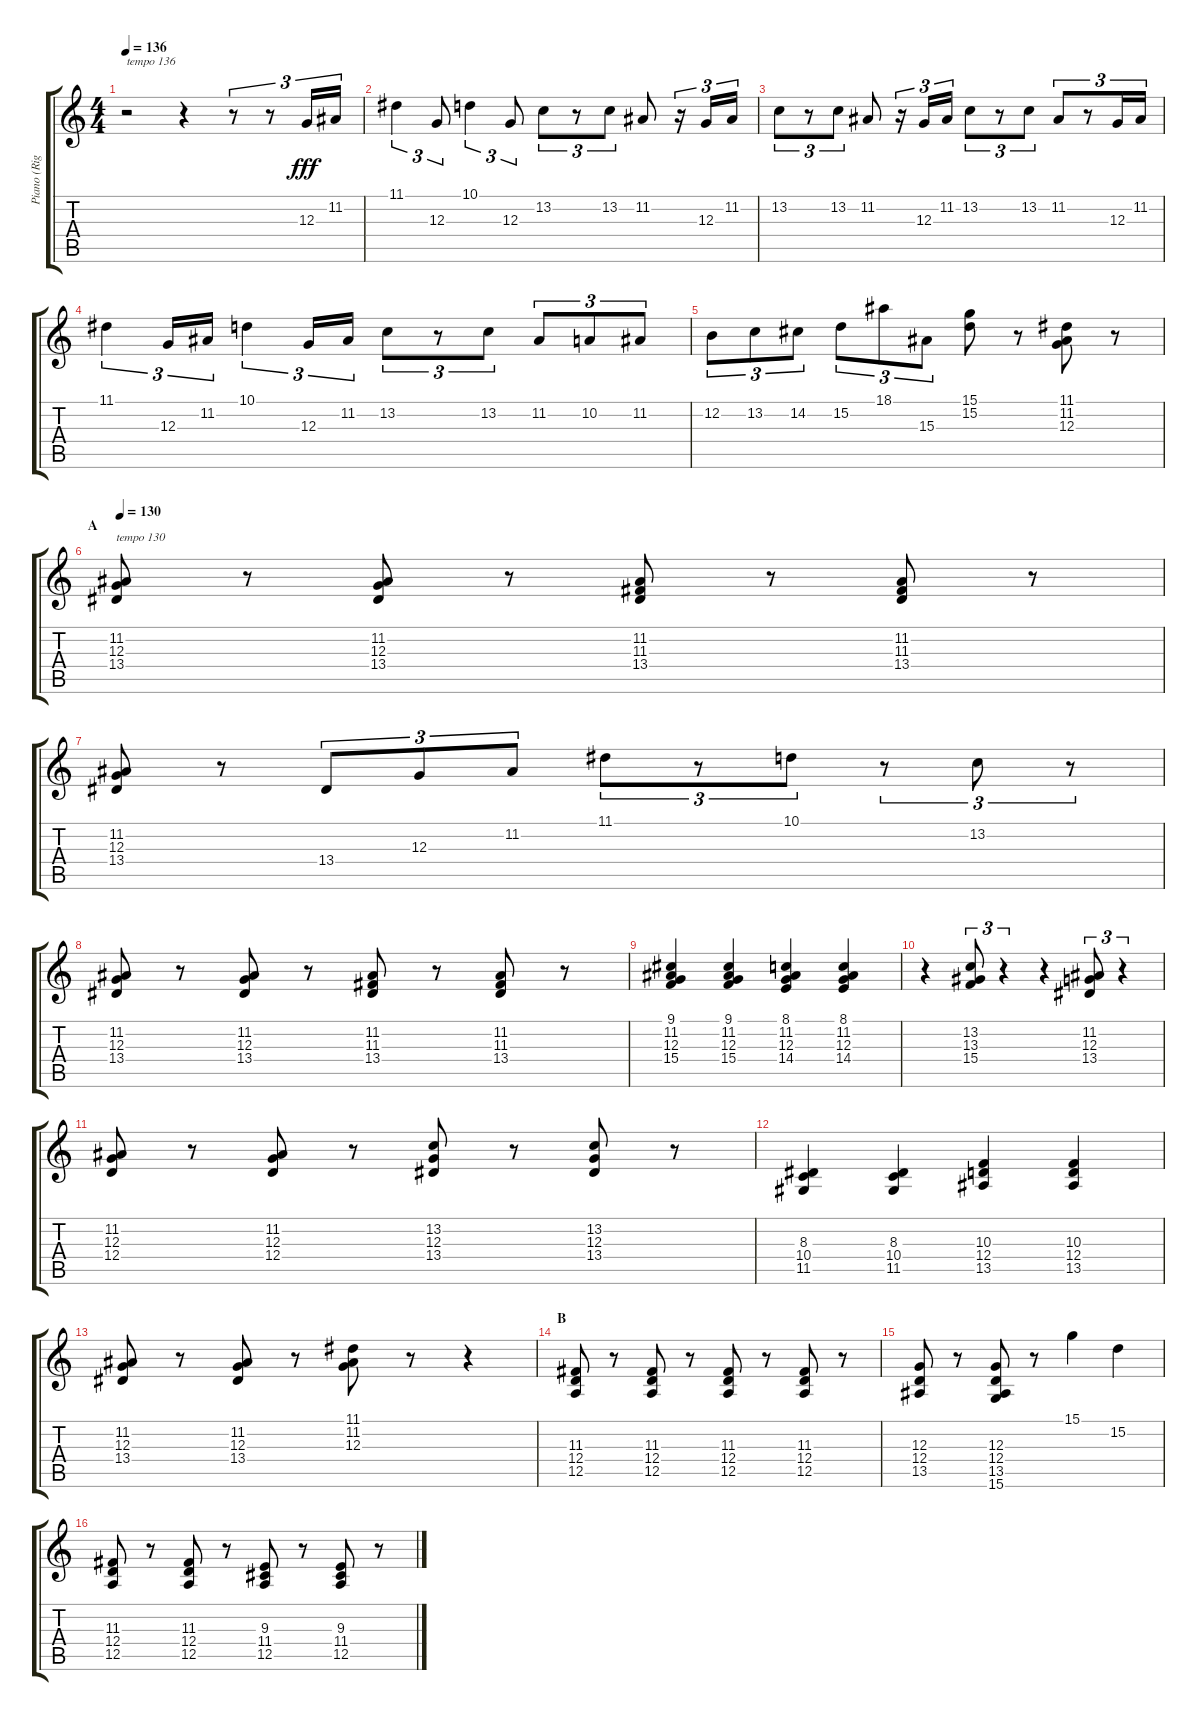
\track ("Piano (Right Hand)" "Piano (Rig") {instrument acousticgrandpiano}
\staff {score tabs}
\tuning (E4 B3 G3 D3 A2 E2) {hide}
\ts (4 4)
\tempo 136
\clef g2
\ks c
r.2{txt "tempo 136" dy fff instrument acousticgrandpiano} r.4 r.8{tu (3 2)} r.8{tu (3 2)} 12.3.16{tu (3 2)} 11.2.16{tu (3 2)} |
11.1.4{tu (3 2)} 12.3.8{tu (3 2)} 10.1.4{tu (3 2)} 12.3.8{tu (3 2)} 13.2.8{tu (3 2)} r.8{tu (3 2)} 13.2.8{tu (3 2)} 11.2.8 r.16{tu (3 2)} 12.3.16{tu (3 2)} 11.2.16{tu (3 2)} |
13.2.8{tu (3 2)} r.8{tu (3 2)} 13.2.8{tu (3 2)} 11.2.8 r.16{tu (3 2)} 12.3.16{tu (3 2)} 11.2.16{tu (3 2)} 13.2.8{tu (3 2)} r.8{tu (3 2)} 13.2.8{tu (3 2)} 11.2.8{tu (3 2)} r.8{tu (3 2)} 12.3.16{tu (3 2)} 11.2.16{tu (3 2)} |
11.1.4{tu (3 2)} 12.3.16{tu (3 2)} 11.2.16{tu (3 2)} 10.1.4{tu (3 2)} 12.3.16{tu (3 2)} 11.2.16{tu (3 2)} 13.2.8{tu (3 2)} r.8{tu (3 2)} 13.2.8{tu (3 2)} 11.2.8{tu (3 2)} 10.2.8{tu (3 2)} 11.2.8{tu (3 2)} |
12.2.8{tu (3 2)} 13.2.8{tu (3 2)} 14.2.8{tu (3 2)} 15.2.8{tu (3 2)} 18.1.8{tu (3 2)} 15.3.8{tu (3 2)} (15.1 15.2).8 r.8 (11.1 11.2 12.3).8 r.8 |
\section ("" "A")
\tempo 130
(11.2 12.3 13.4).8{txt "tempo 130"} r.8 (11.2 12.3 13.4).8 r.8 (11.2 11.3 13.4).8 r.8 (11.2 11.3 13.4).8 r.8 |
(11.2 12.3 13.4).8 r.8 13.4.8{tu (3 2)} 12.3.8{tu (3 2)} 11.2.8{tu (3 2)} 11.1.8{tu (3 2)} r.8{tu (3 2)} 10.1.8{tu (3 2)} r.8{tu (3 2)} 13.2.8{tu (3 2)} r.8{tu (3 2)} |
(11.2 12.3 13.4).8 r.8 (11.2 12.3 13.4).8 r.8 (11.2 11.3 13.4).8 r.8 (11.2 11.3 13.4).8 r.8 |
(9.1 11.2 12.3 15.4).4 (9.1 11.2 12.3 15.4).4 (8.1 11.2 12.3 14.4).4 (8.1 11.2 12.3 14.4).4 |
r.4 (13.2 13.3 15.4).8{tu (3 2)} r.4{tu (3 2)} r.4 (11.2 12.3 13.4).8{tu (3 2)} r.4{tu (3 2)} |
(11.2 12.3 12.4).8 r.8 (11.2 12.3 12.4).8 r.8 (13.2 12.3 13.4).8 r.8 (13.2 12.3 13.4).8 r.8 |
(8.3 10.4 11.5).4 (8.3 10.4 11.5).4 (10.3 12.4 13.5).4 (10.3 12.4 13.5).4 |
(11.2 12.3 13.4).8 r.8 (11.2 12.3 13.4).8 r.8 (11.1 11.2 12.3).8 r.8 r.4 |
\section ("" "B")
(11.3 12.4 12.5).8 r.8 (11.3 12.4 12.5).8 r.8 (11.3 12.4 12.5).8 r.8 (11.3 12.4 12.5).8 r.8 |
(12.3 12.4 13.5).8 r.8 (12.3 12.4 13.5 15.6).8 r.8 15.1.4 15.2.4 |
(11.3 12.4 12.5).8 r.8 (11.3 12.4 12.5).8 r.8 (9.3 11.4 12.5).8 r.8 (9.3 11.4 12.5).8 r.8
